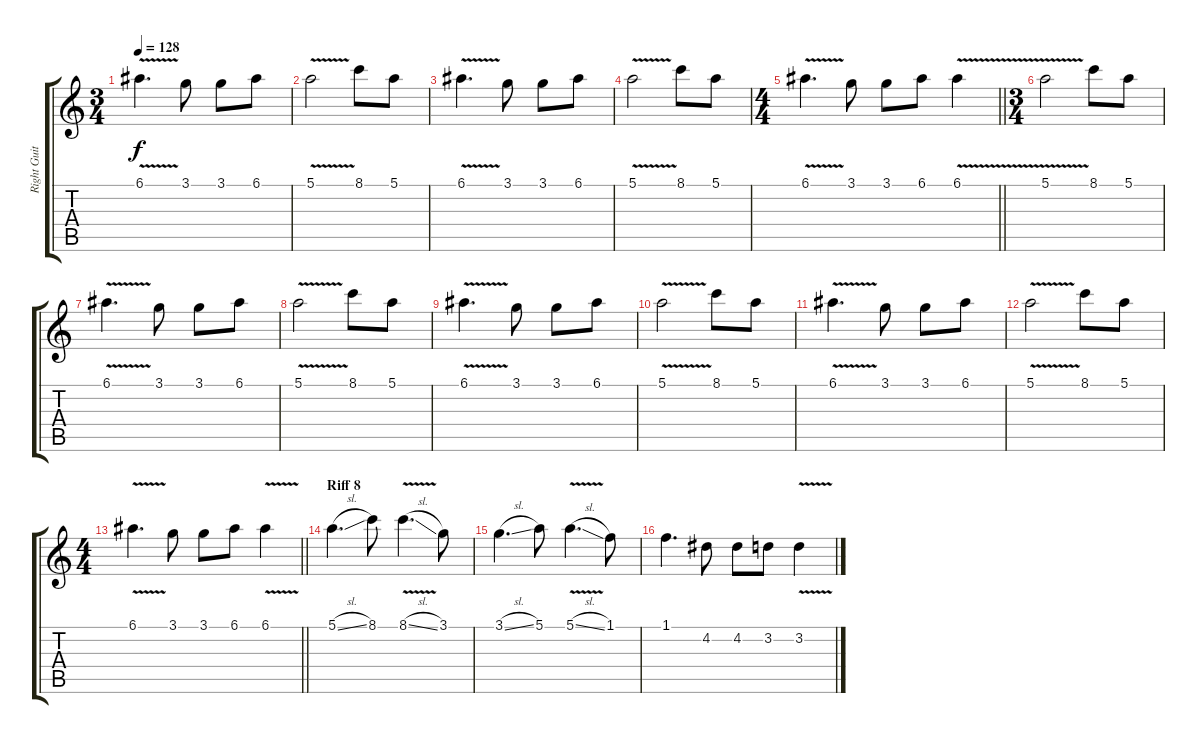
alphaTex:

\track ("Right Guitar" "Right Guit") {instrument electricguitarjazz}
\staff {score tabs}
\tuning (E4 B3 G3 D3 A2 E2) {hide}
\ts (3 4)
\tempo 128
\clef g2
\ks c
6.1{v}.4{d dy f} 3.1.8 3.1.8 6.1.8 |
5.1{v}.2 8.1.8 5.1.8 |
6.1{v}.4{d} 3.1.8 3.1.8 6.1.8 |
5.1{v}.2 8.1.8 5.1.8 |
\ts (4 4)
\barLineRight lightlight
6.1{v}.4{d} 3.1.8 3.1.8 6.1.8 6.1{v}.4 |
\ts (3 4)
5.1{v}.2 8.1.8 5.1.8 |
6.1{v}.4{d} 3.1.8 3.1.8 6.1.8 |
5.1{v}.2 8.1.8 5.1.8 |
6.1{v}.4{d} 3.1.8 3.1.8 6.1.8 |
5.1{v}.2 8.1.8 5.1.8 |
6.1{v}.4{d} 3.1.8 3.1.8 6.1.8 |
5.1{v}.2 8.1.8 5.1.8 |
\ts (4 4)
\barLineRight lightlight
6.1{v}.4{d} 3.1.8 3.1.8 6.1.8 6.1{v}.4 |
\section ("" "Riff 8")
5.1{sl}.4{d} 8.1.8 8.1{v sl}.4{d} 3.1.8 |
3.1{sl}.4{d} 5.1.8 5.1{v sl}.4{d} 1.1.8 |
1.1.4{d} 4.2.8 4.2.8 3.2.8 3.2{v}.4
